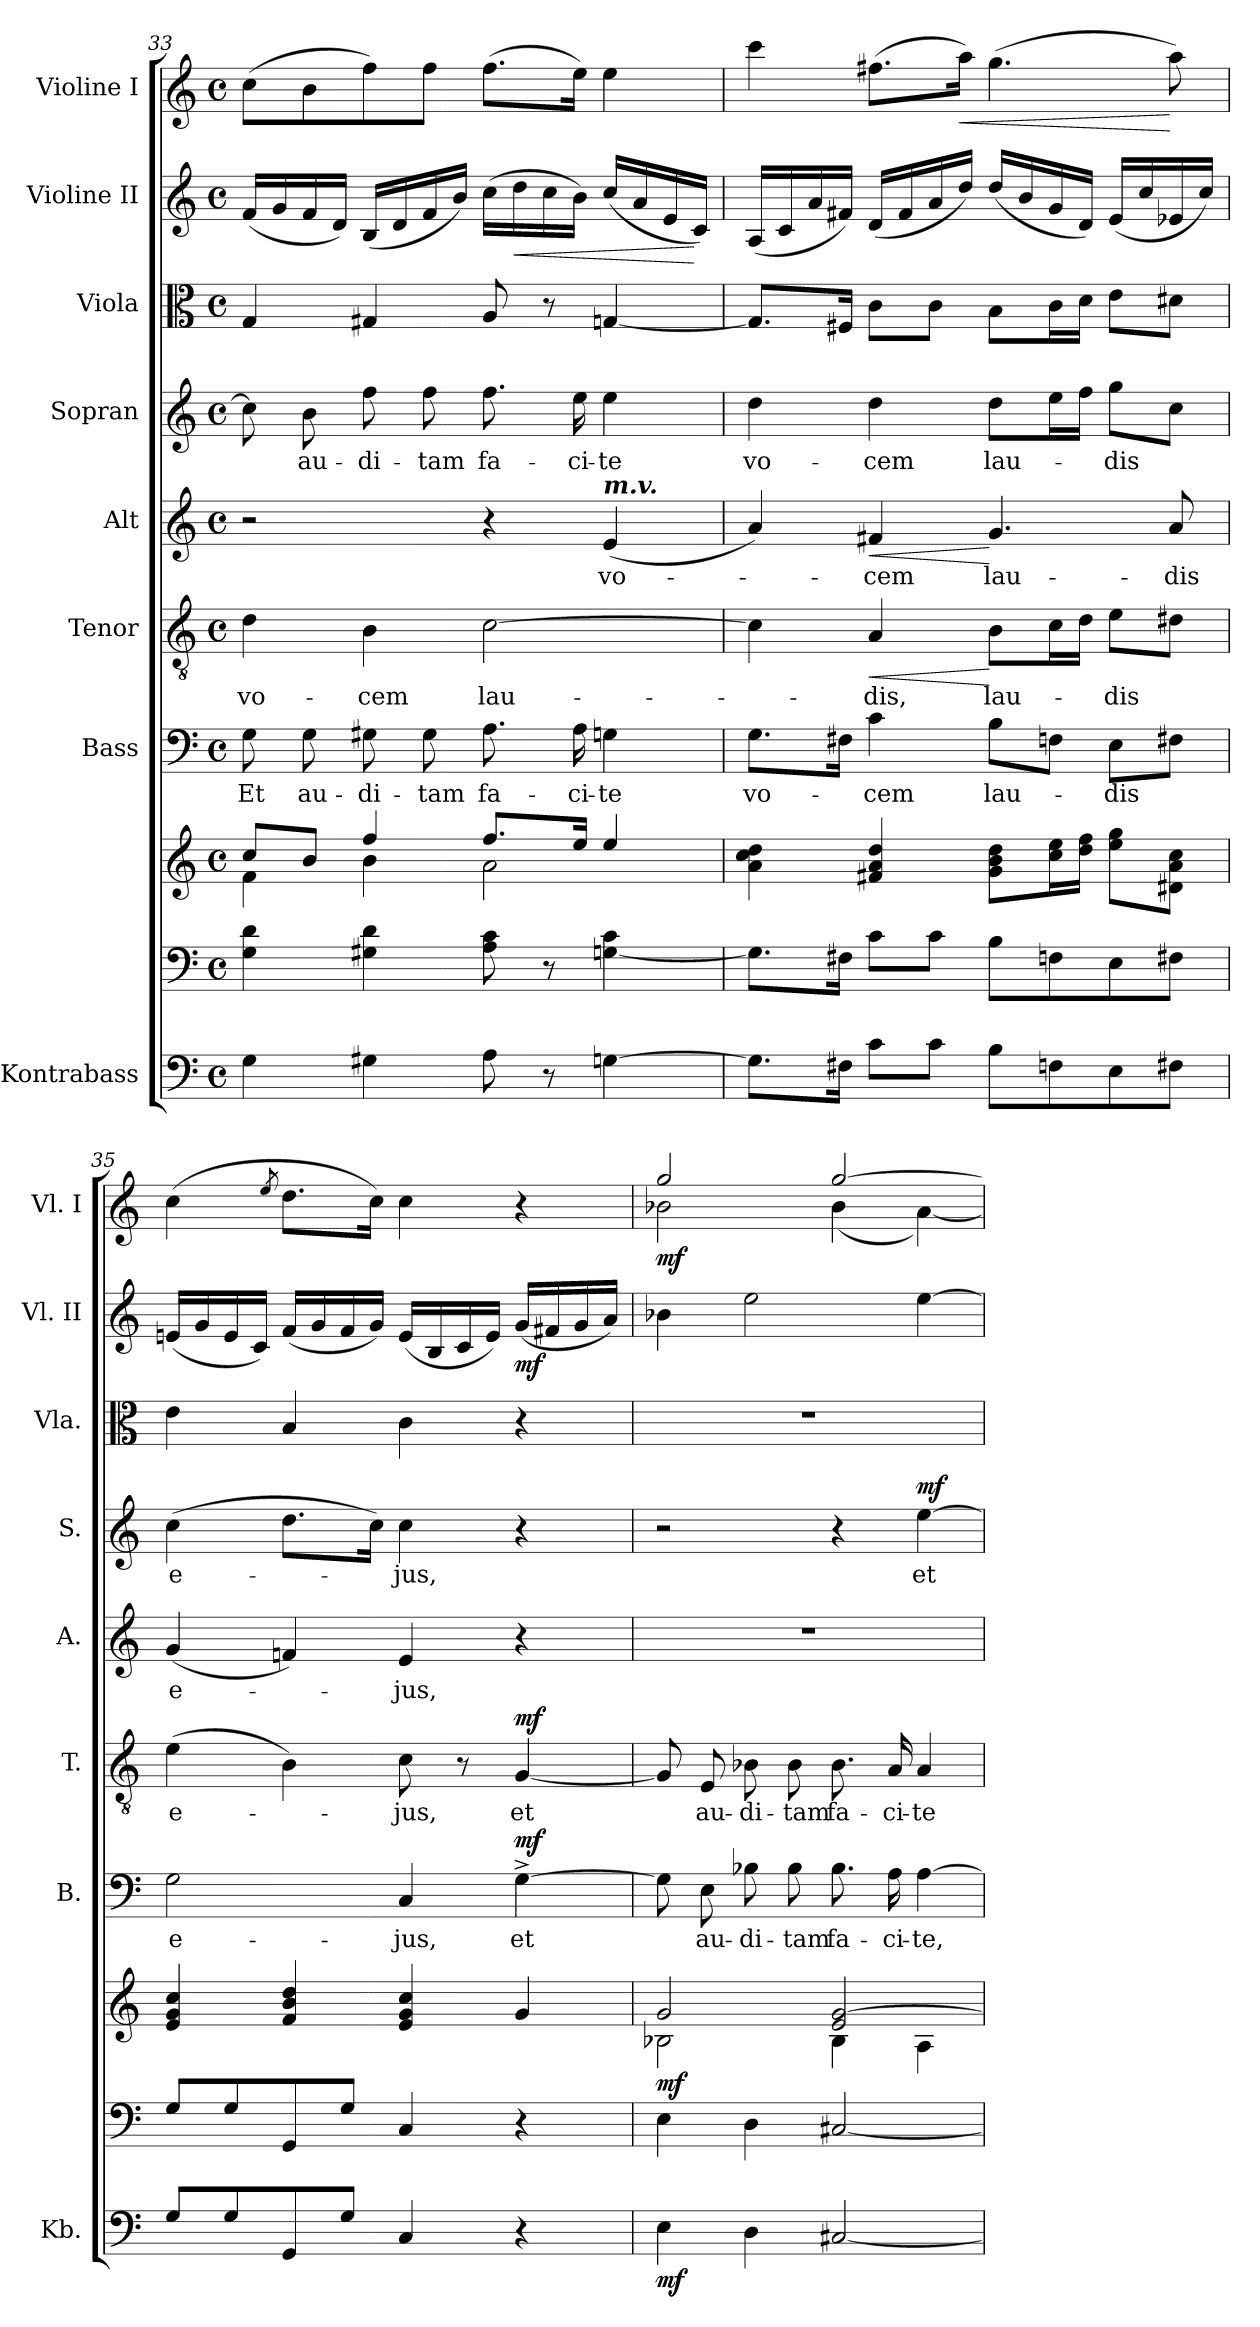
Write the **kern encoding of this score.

**kern	**dynam	**kern	**kern	**dynam	**kern	**text	**dynam	**kern	**text	**dynam	**kern	**text	**dynam	**kern	**text	**dynam	**kern	**kern	**dynam	**kern	**dynam
*part9	*part9	*part8	*part8	*part8	*part7	*part7	*part7	*part6	*part6	*part6	*part5	*part5	*part5	*part4	*part4	*part4	*part3	*part2	*part2	*part1	*part1
*staff10	*staff10	*staff9	*staff8	*staff8/9	*staff7	*staff7	*staff7	*staff6	*staff6	*staff6	*staff5	*staff5	*staff5	*staff4	*staff4	*staff4	*staff3	*staff2	*staff2	*staff1	*staff1
*I"Kontrabass	*	*	*	*	*I"Bass	*	*	*I"Tenor	*	*	*I"Alt	*	*	*I"Sopran	*	*	*I"Viola	*I"Violine II	*	*I"Violine I	*
*I'Kb.	*	*	*	*	*I'B.	*	*	*I'T.	*	*	*I'A.	*	*	*I'S.	*	*	*I'Vla.	*I'Vl. II	*	*I'Vl. I	*
*clefF4	*	*clefF4	*clefG2	*	*clefF4	*	*	*clefGv2	*	*	*clefG2	*	*	*clefG2	*	*	*clefC3	*clefG2	*	*clefG2	*
*ITrd7c12	*	*	*	*	*	*	*	*	*	*	*	*	*	*	*	*	*	*	*	*	*
*k[]	*	*k[]	*k[]	*	*k[]	*	*	*k[]	*	*	*k[]	*	*	*k[]	*	*	*k[]	*k[]	*	*k[]	*
*C:	*	*C:	*C:	*	*C:	*	*	*C:	*	*	*C:	*	*	*C:	*	*	*C:	*C:	*	*C:	*
*M4/4	*	*M4/4	*M4/4	*	*M4/4	*	*	*M4/4	*	*	*M4/4	*	*	*M4/4	*	*	*M4/4	*M4/4	*	*M4/4	*
*met(c)	*	*met(c)	*met(c)	*	*met(c)	*	*	*met(c)	*	*	*met(c)	*	*	*met(c)	*	*	*met(c)	*met(c)	*	*met(c)	*
=33	=33	=33	=33	=33	=33	=33	=33	=33	=33	=33	=33	=33	=33	=33	=33	=33	=33	=33	=33	=33	=33
*	*	*	*^	*	*	*	*	*	*	*	*	*	*	*	*	*	*	*	*	*	*
!	!	!	!	!	!	!	!LO:LY:b	!	!	!LO:LY:b	!	!	!	!	!	!	!	!	!	!	!	!
4GG\	.	4G\ 4d\	8cc/L	4f\	.	8G\	Et	.	4d\	vo-	.	2r	.	.	8cc\]	.	.	4G/	(<16f/LL	.	(>8cc\L	.
.	.	.	.	.	.	.	.	.	.	.	.	.	.	.	.	.	.	.	16g/	.	.	.
!	!	!	!	!	!	!	!LO:LY:b	!	!	!	!	!	!	!	!	!LO:LY:b	!	!	!	!	!	!
.	.	.	8b/J	.	.	8G\	au-	.	.	.	.	.	.	.	8b\	au-	.	.	16f/	.	8b\	.
.	.	.	.	.	.	.	.	.	.	.	.	.	.	.	.	.	.	.	16d/JJ)	.	.	.
!	!	!	!	!	!	!	!LO:LY:b	!	!	!LO:LY:b	!	!	!	!	!	!LO:LY:b	!	!	!	!	!	!
4GG#X\	.	4G#X\ 4d\	4ff/	4b\	.	8G#X\	-di-	.	4B\	-cem	.	.	.	.	8ff\	-di-	.	4G#X/	(<16B/LL	.	8ff\)	.
.	.	.	.	.	.	.	.	.	.	.	.	.	.	.	.	.	.	.	16d/	.	.	.
!	!	!	!	!	!	!	!LO:LY:b	!	!	!	!	!	!	!	!	!LO:LY:b	!	!	!	!	!	!
.	.	.	.	.	.	8G#\	-tam	.	.	.	.	.	.	.	8ff\	-tam	.	.	16f/	.	8ff\J	.
.	.	.	.	.	.	.	.	.	.	.	.	.	.	.	.	.	.	.	16b/JJ)	.	.	.
!	!	!	!	!	!	!	!LO:LY:b	!	!	!LO:LY:b	!	!	!	!	!	!LO:LY:b	!	!	!	!	!	!
8AA\	.	8A\ 8c\	8.ff/L	2a\	.	8.A\	fa-	.	[2c\	lau-	.	4r	.	.	8.ff\	fa-	.	8A/	(>16cc\LL	.	(>8.ff\L	.
!	!	!	!	!	!	!	!	!	!	!	!	!	!	!	!	!	!	!	!	!LO:HP:b	!	!
.	.	.	.	.	.	.	.	.	.	.	.	.	.	.	.	.	.	.	16dd\	<	.	.
8r	.	8r	.	.	.	.	.	.	.	.	.	.	.	.	.	.	.	8r	16cc\	.	.	.
!	!	!	!	!	!	!	!LO:LY:b	!	!	!	!	!	!	!	!	!LO:LY:b	!	!	!	!	!	!
.	.	.	16ee/Jk	.	.	16A\	-ci-	.	.	.	.	.	.	.	16ee\	-ci-	.	.	16b\JJ)	.	16ee\Jk)	.
!	!	!	!	!	!	!	!	!	!	!	!	!LO:TX:a:Bi:t=m.v.	!	!	!	!	!	!	!	!	!	!
!	!	!	!	!	!	!	!LO:LY:b	!	!	!	!	!	!LO:LY:b	!	!	!LO:LY:b	!	!	!	!	!	!
[4GGn\	.	[<4Gn\ 4c\	4ee/	.	.	4Gn\	-te	.	.	.	.	(<4e/	vo-	.	4ee\	-te	.	[4Gn/	(<16cc/LL	.	4ee\	.
.	.	.	.	.	.	.	.	.	.	.	.	.	.	.	.	.	.	.	16a/	.	.	.
.	.	.	.	.	.	.	.	.	.	.	.	.	.	.	.	.	.	.	16e/	.	.	.
.	.	.	.	.	.	.	.	.	.	.	.	.	.	.	.	.	.	.	16c/JJ)	[	.	.
*	*	*	*v	*v	*	*	*	*	*	*	*	*	*	*	*	*	*	*	*	*	*	*
=34	=34	=34	=34	=34	=34	=34	=34	=34	=34	=34	=34	=34	=34	=34	=34	=34	=34	=34	=34	=34	=34
!	!	!	!	!	!	!LO:LY:b	!	!	!	!	!	!	!	!	!LO:LY:b	!	!	!	!	!	!
8.GG\L]	.	8.G\L]	4a\ 4cc\ 4dd\	.	8.G\L	vo-	.	4c\]	.	.	4a/)	.	.	4dd\	vo-	.	8.G/L]	(<16A/LL	.	4ccc\	.
.	.	.	.	.	.	.	.	.	.	.	.	.	.	.	.	.	.	16c/	.	.	.
.	.	.	.	.	.	.	.	.	.	.	.	.	.	.	.	.	.	16a/	.	.	.
16FF#X\Jk	.	16F#X\Jk	.	.	16F#X\Jk	.	.	.	.	.	.	.	.	.	.	.	16F#X/Jk	16f#X/JJ)	.	.	.
!	!	!	!	!	!	!LO:LY:b	!	!	!LO:LY:b	!LO:HP:b	!	!LO:LY:b	!LO:HP:b	!	!LO:LY:b	!	!	!	!	!	!
8C\L	.	8c\L	4f#X/ 4a/ 4dd/	.	4c\	-cem	.	4A/	-dis,	<	4f#X/	-cem	<	4dd\	-cem	.	8c\L	(<16d/LL	.	(>8.ff#X\L	.
.	.	.	.	.	.	.	.	.	.	.	.	.	.	.	.	.	.	16f#/	.	.	.
8C\J	.	8c\J	.	.	.	.	.	.	.	.	.	.	.	.	.	.	8c\J	16a/	.	.	.
!	!	!	!	!	!	!	!	!	!	!	!	!	!	!	!	!	!	!	!	!	!LO:HP:b
.	.	.	.	.	.	.	.	.	.	.	.	.	.	.	.	.	.	16dd/JJ)	.	16aa\Jk)	<
!	!	!	!	!	!	!LO:LY:b	!	!	!LO:LY:b	!	!	!LO:LY:b	!	!	!LO:LY:b	!	!	!	!	!	!
8BB\L	.	8B\L	8g\ 8b\ 8dd\L	.	8B\L	lau-	.	8B\L	lau-	[	4.g/	lau-	[	8dd\L	lau-	.	8B\L	(<16dd/LL	.	(>4.gg\	.
.	.	.	.	.	.	.	.	.	.	.	.	.	.	.	.	.	.	16b/	.	.	.
8FFn\	.	8Fn\	16cc\ 16ee\L	.	8Fn\J	.	.	16c\L	.	.	.	.	.	16ee\L	.	.	16c\L	16g/	.	.	.
.	.	.	16dd\ 16ff\JJ	.	.	.	.	16d\JJ	.	.	.	.	.	16ff\JJ	.	.	16d\JJ	16d/JJ)	.	.	.
!	!	!	!	!	!	!LO:LY:b	!	!	!LO:LY:b	!	!	!	!	!	!LO:LY:b	!	!	!	!	!	!
8EE\	.	8E\	8ee\ 8gg\L	.	8E\L	-dis	.	8e\L	-dis	.	.	.	.	8gg\L	-dis	.	8e\L	(<16e/LL	.	.	.
.	.	.	.	.	.	.	.	.	.	.	.	.	.	.	.	.	.	16cc/	.	.	.
!	!	!	!	!	!	!	!	!	!	!	!	!LO:LY:b	!	!	!	!	!	!	!	!	!
8FF#X\J	.	8F#X\J	8d#X\ 8a\ 8cc\J	.	8F#X\J	.	.	8d#X\J	.	.	8a/	-dis	.	8cc\J	.	.	8d#X\J	16e-X/	.	8aa\)	[
.	.	.	.	.	.	.	.	.	.	.	.	.	.	.	.	.	.	16cc/JJ)	.	.	.
!!LO:PB:g=z
=35	=35	=35	=35	=35	=35	=35	=35	=35	=35	=35	=35	=35	=35	=35	=35	=35	=35	=35	=35	=35	=35
!	!	!	!	!	!	!LO:LY:b	!	!	!LO:LY:b	!	!	!LO:LY:b	!	!	!LO:LY:b	!	!	!	!	!	!
8GG/L	.	8G/L	4e/ 4g/ 4cc/	.	2G\	e-	.	(>4e\	e-	.	(<4g/	e-	.	(>4cc\	e-	.	4e\	(<16en/LL	.	(>4cc\	.
.	.	.	.	.	.	.	.	.	.	.	.	.	.	.	.	.	.	16g/	.	.	.
8GG/	.	8G/	.	.	.	.	.	.	.	.	.	.	.	.	.	.	.	16e/	.	.	.
.	.	.	.	.	.	.	.	.	.	.	.	.	.	.	.	.	.	16c/JJ)	.	.	.
.	.	.	.	.	.	.	.	.	.	.	.	.	.	.	.	.	.	.	.	8qee/	.
8GGG/	.	8GG/	4f/ 4b/ 4dd/	.	.	.	.	4B\)	.	.	4fn/)	.	.	8.dd\L	.	.	4B/	(<16f/LL	.	8.dd\L	.
.	.	.	.	.	.	.	.	.	.	.	.	.	.	.	.	.	.	16g/	.	.	.
8GG/J	.	8G/J	.	.	.	.	.	.	.	.	.	.	.	.	.	.	.	16f/	.	.	.
.	.	.	.	.	.	.	.	.	.	.	.	.	.	16cc\Jk)	.	.	.	16g/JJ)	.	16cc\Jk)	.
!	!	!	!	!	!	!LO:LY:b	!	!	!LO:LY:b	!	!	!LO:LY:b	!	!	!LO:LY:b	!	!	!	!	!	!
4CC/	.	4C/	4e/ 4g/ 4cc/	.	4C/	-jus,	.	8c\	-jus,	.	4e/	-jus,	.	4cc\	-jus,	.	4c\	(<16e/LL	.	4cc\	.
.	.	.	.	.	.	.	.	.	.	.	.	.	.	.	.	.	.	16B/	.	.	.
.	.	.	.	.	.	.	.	8r	.	.	.	.	.	.	.	.	.	16c/	.	.	.
.	.	.	.	.	.	.	.	.	.	.	.	.	.	.	.	.	.	16e/JJ)	.	.	.
!	!	!	!	!	!	!LO:LY:b	!LO:DY:a	!	!LO:LY:b	!LO:DY:a	!	!	!	!	!	!	!	!	!LO:DY:b	!	!
4r	.	4r	4g/	.	[4G^>\	et	mf	[4G/	et	mf	4r	.	.	4r	.	.	4r	(<16g/LL	mf	4r	.
.	.	.	.	.	.	.	.	.	.	.	.	.	.	.	.	.	.	16f#X/	.	.	.
.	.	.	.	.	.	.	.	.	.	.	.	.	.	.	.	.	.	16g/	.	.	.
.	.	.	.	.	.	.	.	.	.	.	.	.	.	.	.	.	.	16a/JJ)	.	.	.
=36	=36	=36	=36	=36	=36	=36	=36	=36	=36	=36	=36	=36	=36	=36	=36	=36	=36	=36	=36	=36	=36
*	*	*	*^	*	*	*	*	*	*	*	*	*	*	*	*	*	*	*	*	*^	*
!	!LO:DY:b	!	!	!	!LO:DY:b	!	!	!	!	!	!	!	!	!	!	!	!	!	!	!	!	!	!LO:DY:b
4EE\	mf	4E\	2g/	2B-X\	mf	8G\]	.	.	8G/]	.	.	1r	.	.	2r	.	.	1r	4b-X\	.	2gg/	2b-X\	mf
!	!	!	!	!	!	!	!LO:LY:b	!	!	!LO:LY:b	!	!	!	!	!	!	!	!	!	!	!	!	!
.	.	.	.	.	.	8E\	au-	.	8E/	au-	.	.	.	.	.	.	.	.	.	.	.	.	.
!	!	!	!	!	!	!	!LO:LY:b	!	!	!LO:LY:b	!	!	!	!	!	!	!	!	!	!	!	!	!
4DD\	.	4D\	.	.	.	8B-X\	-di-	.	8B-X\	-di-	.	.	.	.	.	.	.	.	2ee\	.	.	.	.
!	!	!	!	!	!	!	!LO:LY:b	!	!	!LO:LY:b	!	!	!	!	!	!	!	!	!	!	!	!	!
.	.	.	.	.	.	8B-\	-tam	.	8B-\	-tam	.	.	.	.	.	.	.	.	.	.	.	.	.
!	!	!	!	!	!	!	!LO:LY:b	!	!	!LO:LY:b	!	!	!	!	!	!	!	!	!	!	!	!	!
[2CC#X/	.	[2C#X/	2e/ [>2g/	4B-\	.	8.B-\	fa-	.	8.B-\	fa-	.	.	.	.	4r	.	.	.	.	.	[>2gg/	(<4b-\	.
!	!	!	!	!	!	!	!LO:LY:b	!	!	!LO:LY:b	!	!	!	!	!	!	!	!	!	!	!	!	!
.	.	.	.	.	.	16A\	-ci-	.	16A/	-ci-	.	.	.	.	.	.	.	.	.	.	.	.	.
!	!	!	!	!	!	!	!LO:LY:b	!	!	!LO:LY:b	!	!	!	!	!	!LO:LY:b	!LO:DY:a	!	!	!	!	!	!
.	.	.	.	4A\	.	[4A\	-te,	.	4A/	-te	.	.	.	.	[4ee\	et	mf	.	[4ee\	.	.	[<4a\)	.
*	*	*	*v	*v	*	*	*	*	*	*	*	*	*	*	*	*	*	*	*	*	*v	*v	*
=	=	=	=	=	=	=	=	=	=	=	=	=	=	=	=	=	=	=	=	=	=
*-	*-	*-	*-	*-	*-	*-	*-	*-	*-	*-	*-	*-	*-	*-	*-	*-	*-	*-	*-	*-	*-
